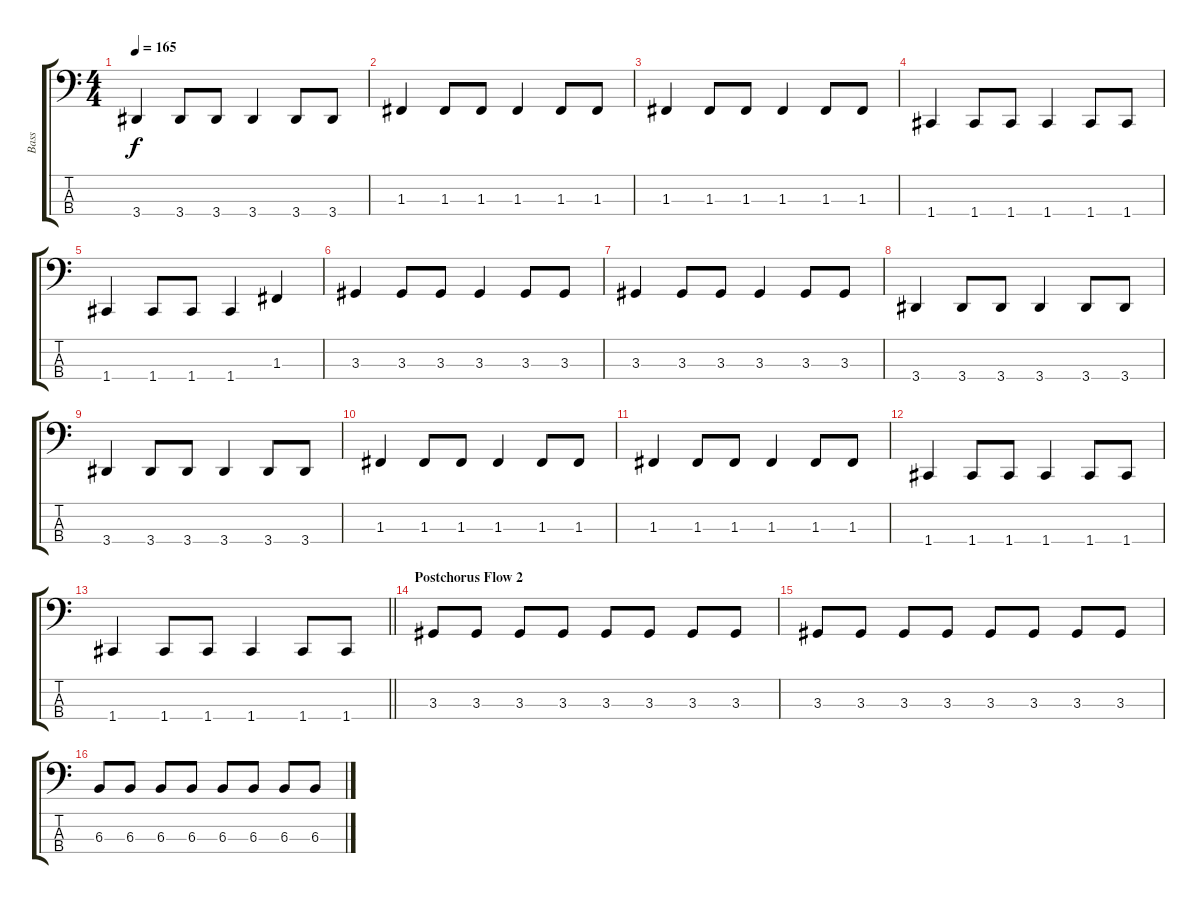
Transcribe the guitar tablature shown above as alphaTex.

\track ("Bass" "Bass") {instrument electricbasspick}
\staff {score tabs}
\tuning (Eb2 Bb1 F1 C1) {hide}
\ts (4 4)
\tempo 165
\clef f4
\ks c
3.4.4{dy f} 3.4.8 3.4.8 3.4.4 3.4.8 3.4.8 |
1.3.4 1.3.8 1.3.8 1.3.4 1.3.8 1.3.8 |
1.3.4 1.3.8 1.3.8 1.3.4 1.3.8 1.3.8 |
1.4.4 1.4.8 1.4.8 1.4.4 1.4.8 1.4.8 |
1.4.4 1.4.8 1.4.8 1.4.4 1.3.4 |
3.3.4 3.3.8 3.3.8 3.3.4 3.3.8 3.3.8 |
3.3.4 3.3.8 3.3.8 3.3.4 3.3.8 3.3.8 |
3.4.4 3.4.8 3.4.8 3.4.4 3.4.8 3.4.8 |
3.4.4 3.4.8 3.4.8 3.4.4 3.4.8 3.4.8 |
1.3.4 1.3.8 1.3.8 1.3.4 1.3.8 1.3.8 |
1.3.4 1.3.8 1.3.8 1.3.4 1.3.8 1.3.8 |
1.4.4 1.4.8 1.4.8 1.4.4 1.4.8 1.4.8 |
\barLineRight lightlight
1.4.4 1.4.8 1.4.8 1.4.4 1.4.8 1.4.8 |
\section ("" "Postchorus Flow 2")
3.3.8 3.3.8 3.3.8 3.3.8 3.3.8 3.3.8 3.3.8 3.3.8 |
3.3.8 3.3.8 3.3.8 3.3.8 3.3.8 3.3.8 3.3.8 3.3.8 |
6.3.8 6.3.8 6.3.8 6.3.8 6.3.8 6.3.8 6.3.8 6.3.8
